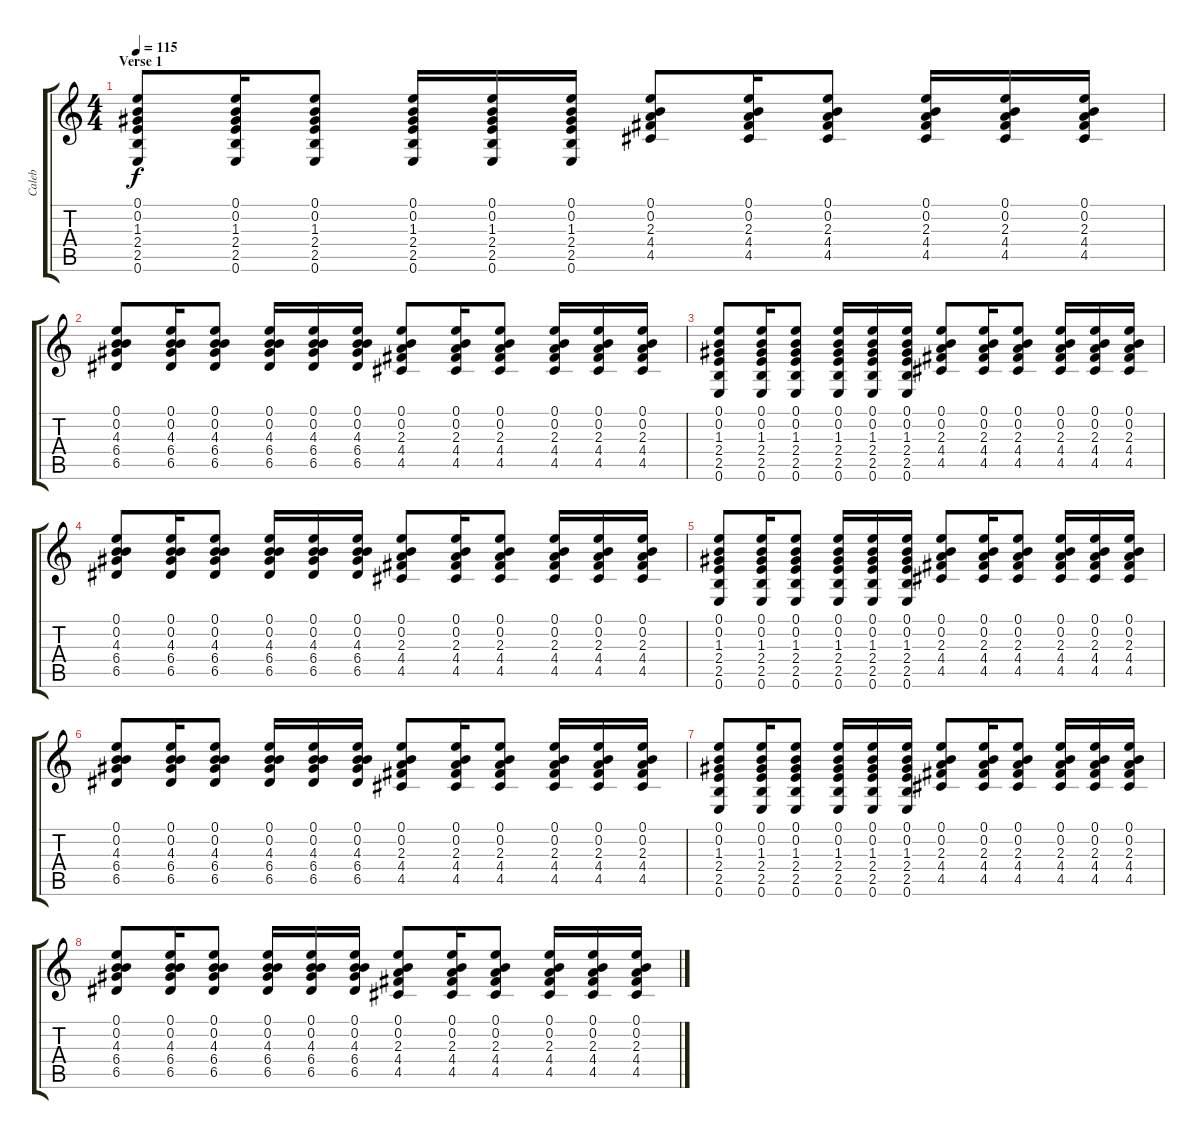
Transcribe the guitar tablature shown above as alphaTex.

\track ("Caleb" "Caleb") {instrument electricguitarclean}
\staff {score tabs}
\tuning (E4 B3 G3 D3 A2 E2) {hide}
\ts (4 4)
\section ("" "Verse 1")
\tempo 115
\clef g2
\ks c
(0.1 0.2 1.3 2.4 2.5 0.6).8{dy f} (0.1 0.2 1.3 2.4 2.5 0.6).16 (0.1 0.2 1.3 2.4 2.5 0.6).8 (0.1 0.2 1.3 2.4 2.5 0.6).16 (0.1 0.2 1.3 2.4 2.5 0.6).16 (0.1 0.2 1.3 2.4 2.5 0.6).16 (0.1 0.2 2.3 4.4 4.5).8 (0.1 0.2 2.3 4.4 4.5).16 (0.1 0.2 2.3 4.4 4.5).8 (0.1 0.2 2.3 4.4 4.5).16 (0.1 0.2 2.3 4.4 4.5).16 (0.1 0.2 2.3 4.4 4.5).16 |
(0.1 0.2 4.3 6.4 6.5).8 (0.1 0.2 4.3 6.4 6.5).16 (0.1 0.2 4.3 6.4 6.5).8 (0.1 0.2 4.3 6.4 6.5).16 (0.1 0.2 4.3 6.4 6.5).16 (0.1 0.2 4.3 6.4 6.5).16 (0.1 0.2 2.3 4.4 4.5).8 (0.1 0.2 2.3 4.4 4.5).16 (0.1 0.2 2.3 4.4 4.5).8 (0.1 0.2 2.3 4.4 4.5).16 (0.1 0.2 2.3 4.4 4.5).16 (0.1 0.2 2.3 4.4 4.5).16 |
(0.1 0.2 1.3 2.4 2.5 0.6).8 (0.1 0.2 1.3 2.4 2.5 0.6).16 (0.1 0.2 1.3 2.4 2.5 0.6).8 (0.1 0.2 1.3 2.4 2.5 0.6).16 (0.1 0.2 1.3 2.4 2.5 0.6).16 (0.1 0.2 1.3 2.4 2.5 0.6).16 (0.1 0.2 2.3 4.4 4.5).8 (0.1 0.2 2.3 4.4 4.5).16 (0.1 0.2 2.3 4.4 4.5).8 (0.1 0.2 2.3 4.4 4.5).16 (0.1 0.2 2.3 4.4 4.5).16 (0.1 0.2 2.3 4.4 4.5).16 |
(0.1 0.2 4.3 6.4 6.5).8 (0.1 0.2 4.3 6.4 6.5).16 (0.1 0.2 4.3 6.4 6.5).8 (0.1 0.2 4.3 6.4 6.5).16 (0.1 0.2 4.3 6.4 6.5).16 (0.1 0.2 4.3 6.4 6.5).16 (0.1 0.2 2.3 4.4 4.5).8 (0.1 0.2 2.3 4.4 4.5).16 (0.1 0.2 2.3 4.4 4.5).8 (0.1 0.2 2.3 4.4 4.5).16 (0.1 0.2 2.3 4.4 4.5).16 (0.1 0.2 2.3 4.4 4.5).16 |
(0.1 0.2 1.3 2.4 2.5 0.6).8 (0.1 0.2 1.3 2.4 2.5 0.6).16 (0.1 0.2 1.3 2.4 2.5 0.6).8 (0.1 0.2 1.3 2.4 2.5 0.6).16 (0.1 0.2 1.3 2.4 2.5 0.6).16 (0.1 0.2 1.3 2.4 2.5 0.6).16 (0.1 0.2 2.3 4.4 4.5).8 (0.1 0.2 2.3 4.4 4.5).16 (0.1 0.2 2.3 4.4 4.5).8 (0.1 0.2 2.3 4.4 4.5).16 (0.1 0.2 2.3 4.4 4.5).16 (0.1 0.2 2.3 4.4 4.5).16 |
(0.1 0.2 4.3 6.4 6.5).8 (0.1 0.2 4.3 6.4 6.5).16 (0.1 0.2 4.3 6.4 6.5).8 (0.1 0.2 4.3 6.4 6.5).16 (0.1 0.2 4.3 6.4 6.5).16 (0.1 0.2 4.3 6.4 6.5).16 (0.1 0.2 2.3 4.4 4.5).8 (0.1 0.2 2.3 4.4 4.5).16 (0.1 0.2 2.3 4.4 4.5).8 (0.1 0.2 2.3 4.4 4.5).16 (0.1 0.2 2.3 4.4 4.5).16 (0.1 0.2 2.3 4.4 4.5).16 |
(0.1 0.2 1.3 2.4 2.5 0.6).8 (0.1 0.2 1.3 2.4 2.5 0.6).16 (0.1 0.2 1.3 2.4 2.5 0.6).8 (0.1 0.2 1.3 2.4 2.5 0.6).16 (0.1 0.2 1.3 2.4 2.5 0.6).16 (0.1 0.2 1.3 2.4 2.5 0.6).16 (0.1 0.2 2.3 4.4 4.5).8 (0.1 0.2 2.3 4.4 4.5).16 (0.1 0.2 2.3 4.4 4.5).8 (0.1 0.2 2.3 4.4 4.5).16 (0.1 0.2 2.3 4.4 4.5).16 (0.1 0.2 2.3 4.4 4.5).16 |
(0.1 0.2 4.3 6.4 6.5).8 (0.1 0.2 4.3 6.4 6.5).16 (0.1 0.2 4.3 6.4 6.5).8 (0.1 0.2 4.3 6.4 6.5).16 (0.1 0.2 4.3 6.4 6.5).16 (0.1 0.2 4.3 6.4 6.5).16 (0.1 0.2 2.3 4.4 4.5).8 (0.1 0.2 2.3 4.4 4.5).16 (0.1 0.2 2.3 4.4 4.5).8 (0.1 0.2 2.3 4.4 4.5).16 (0.1 0.2 2.3 4.4 4.5).16 (0.1 0.2 2.3 4.4 4.5).16
